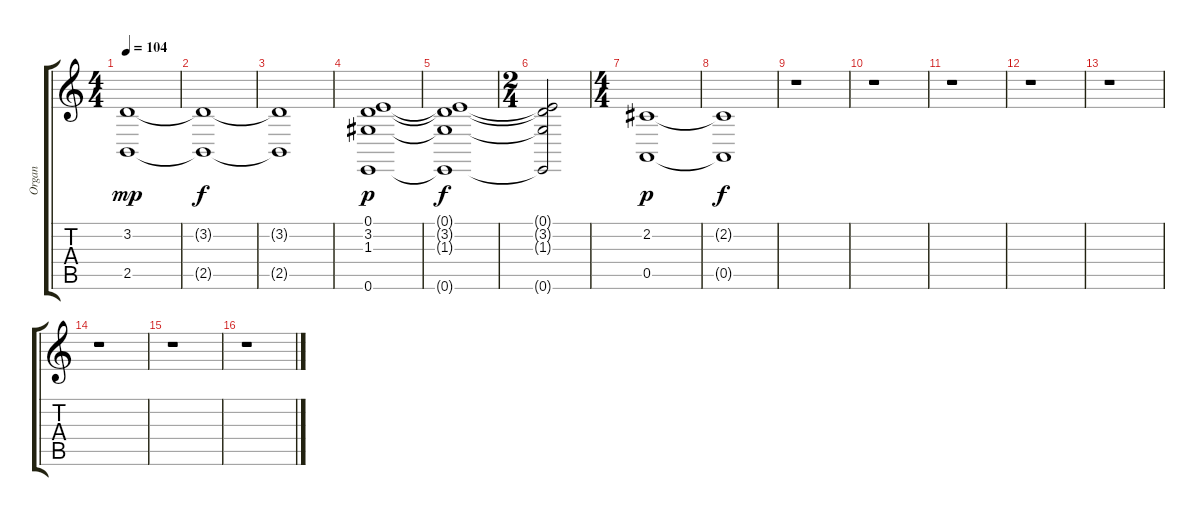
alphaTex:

\track ("Organ" "Organ") {instrument tremolostrings}
\staff {score tabs}
\tuning (E4 B3 G3 D3 A2 E2) {hide}
\ts (4 4)
\tempo 104
\clef g2
\ks c
(3.2 2.5).1{dy mp} |
(3.2{t} 2.5{t}).1{dy f} |
(3.2{t} 2.5{t}).1 |
(0.1 3.2 1.3 0.6).1{dy p} |
(0.1{t} 3.2{t} 1.3{t} 0.6{t}).1{dy f} |
\ts (2 4)
(0.1{t} 3.2{t} 1.3{t} 0.6{t}).2 |
\ts (4 4)
(2.2 0.5).1{dy p} |
(2.2{t} 0.5{t}).1{dy f} |
r.1 |
r.1 |
r.1 |
r.1 |
r.1 |
r.1 |
r.1 |
r.1
